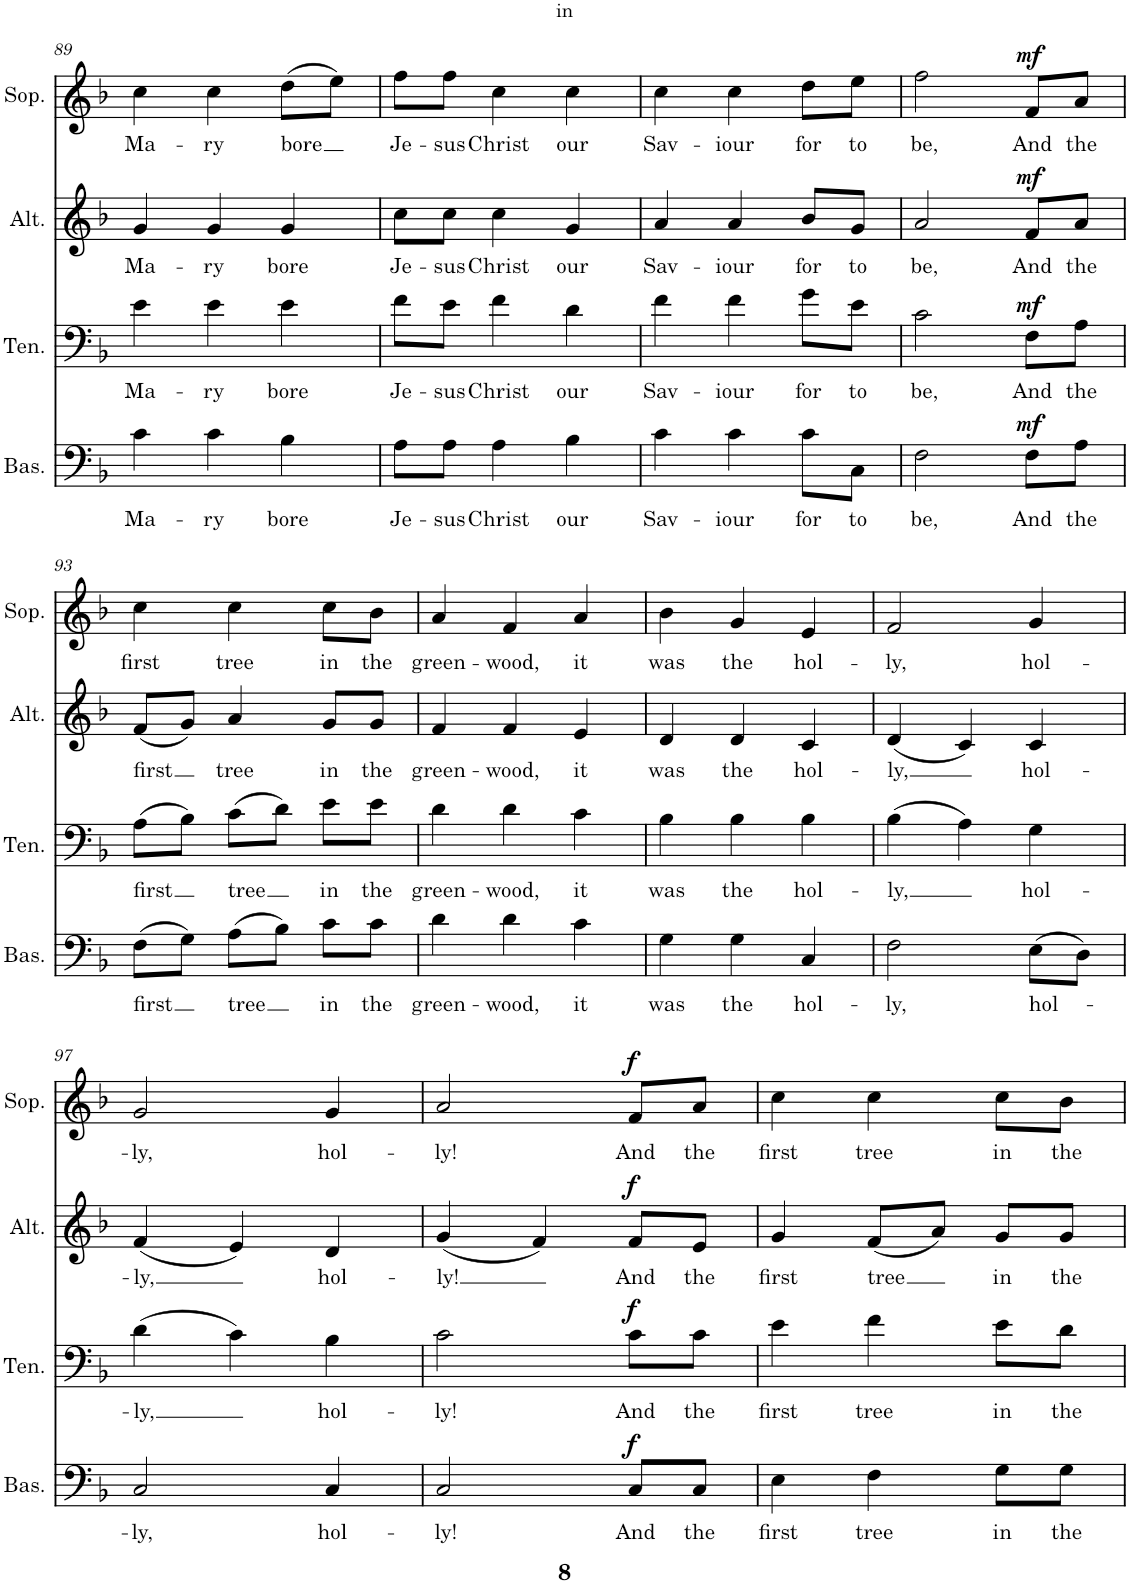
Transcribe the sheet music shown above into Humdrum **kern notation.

**kern	**text	**dynam	**kern	**text	**dynam	**kern	**text	**dynam	**kern	**text	**dynam
*part4	*part4	*part4	*part3	*part3	*part3	*part2	*part2	*part2	*part1	*part1	*part1
*staff4	*staff4	*staff4	*staff3	*staff3	*staff3	*staff2	*staff2	*staff2	*staff1	*staff1	*staff1
*I"Bass	*	*	*I"Tenor	*	*	*I"Alto	*	*	*I"Soprano	*	*
*I'Bas.	*	*	*I'Ten.	*	*	*I'Alt.	*	*	*I'Sop.	*	*
!!LO:PB:g=z
*clefF4	*	*	*clefF4	*	*	*clefG2	*	*	*clefG2	*	*
*k[b-]	*	*	*k[b-]	*	*	*k[b-]	*	*	*k[b-]	*	*
*M3/4	*	*	*M3/4	*	*	*M3/4	*	*	*M3/4	*	*
=89	=89	=89	=89	=89	=89	=89	=89	=89	=89	=89	=89
!	!LO:LY:b	!	!	!LO:LY:b	!	!	!LO:LY:b	!	!	!LO:LY:b	!
4c\	Ma-	.	4e\	Ma-	.	4g/	Ma-	.	4cc\	Ma-	.
!	!LO:LY:b	!	!	!LO:LY:b	!	!	!LO:LY:b	!	!	!LO:LY:b	!
4c\	-ry	.	4e\	-ry	.	4g/	-ry	.	4cc\	-ry	.
!	!LO:LY:b	!	!	!LO:LY:b	!	!	!LO:LY:b	!	!	!LO:LY:b	!
4B-\	bore	.	4e\	bore	.	4g/	bore	.	(8dd\L	bore	.
.	.	.	.	.	.	.	.	.	8ee\J)	.	.
=90	=90	=90	=90	=90	=90	=90	=90	=90	=90	=90	=90
!	!LO:LY:b	!	!	!LO:LY:b	!	!	!LO:LY:b	!	!	!LO:LY:b	!
8A\L	Je-	.	8f\L	Je-	.	8cc\L	Je-	.	8ff\L	Je-	.
!	!LO:LY:b	!	!	!LO:LY:b	!	!	!LO:LY:b	!	!	!LO:LY:b	!
8A\J	-sus	.	8e\J	-sus	.	8cc\J	-sus	.	8ff\J	-sus	.
!	!LO:LY:b	!	!	!LO:LY:b	!	!	!LO:LY:b	!	!	!LO:LY:b	!
4A\	Christ	.	4f\	Christ	.	4cc\	Christ	.	4cc\	Christ	.
!	!LO:LY:b	!	!	!LO:LY:b	!	!	!LO:LY:b	!	!	!LO:LY:b	!
4B-\	our	.	4d\	our	.	4g/	our	.	4cc\	our	.
=91	=91	=91	=91	=91	=91	=91	=91	=91	=91	=91	=91
!	!LO:LY:b	!	!	!LO:LY:b	!	!	!LO:LY:b	!	!	!LO:LY:b	!
4c\	Sav-	.	4f\	Sav-	.	4a/	Sav-	.	4cc\	Sav-	.
!	!LO:LY:b	!	!	!LO:LY:b	!	!	!LO:LY:b	!	!	!LO:LY:b	!
4c\	-iour	.	4f\	-iour	.	4a/	-iour	.	4cc\	-iour	.
!	!LO:LY:b	!	!	!LO:LY:b	!	!	!LO:LY:b	!	!	!LO:LY:b	!
8c\L	for	.	8g\L	for	.	8b-/L	for	.	8dd\L	for	.
!	!LO:LY:b	!	!	!LO:LY:b	!	!	!LO:LY:b	!	!	!LO:LY:b	!
8C\J	to	.	8e\J	to	.	8g/J	to	.	8ee\J	to	.
=92	=92	=92	=92	=92	=92	=92	=92	=92	=92	=92	=92
!	!LO:LY:b	!	!	!LO:LY:b	!	!	!LO:LY:b	!	!	!LO:LY:b	!
2F\	be,	.	2c\	be,	.	2a/	be,	.	2ff\	be,	.
!	!LO:LY:b	!LO:DY:a	!	!LO:LY:b	!LO:DY:a	!	!LO:LY:b	!LO:DY:a	!	!LO:LY:b	!LO:DY:a
8F\L	And	mf	8F\L	And	mf	8f/L	And	mf	8f/L	And	mf
!	!LO:LY:b	!	!	!LO:LY:b	!	!	!LO:LY:b	!	!	!LO:LY:b	!
8A\J	the	.	8A\J	the	.	8a/J	the	.	8a/J	the	.
!!LO:LB:g=z
=93	=93	=93	=93	=93	=93	=93	=93	=93	=93	=93	=93
!	!LO:LY:b	!	!	!LO:LY:b	!	!	!LO:LY:b	!	!	!LO:LY:b	!
(8F\L	first	.	(8A\L	first	.	(8f/L	first	.	4cc\	first	.
8G\J)	.	.	8B-\J)	.	.	8g/J)	.	.	.	.	.
!	!LO:LY:b	!	!	!LO:LY:b	!	!	!LO:LY:b	!	!	!LO:LY:b	!
(8A\L	tree	.	(8c\L	tree	.	4a/	tree	.	4cc\	tree	.
8B-\J)	.	.	8d\J)	.	.	.	.	.	.	.	.
!	!LO:LY:b	!	!	!LO:LY:b	!	!	!LO:LY:b	!	!	!LO:LY:b	!
8c\L	in	.	8e\L	in	.	8g/L	in	.	8cc\L	in	.
!	!LO:LY:b	!	!	!LO:LY:b	!	!	!LO:LY:b	!	!	!LO:LY:b	!
8c\J	the	.	8e\J	the	.	8g/J	the	.	8b-\J	the	.
=94	=94	=94	=94	=94	=94	=94	=94	=94	=94	=94	=94
!	!LO:LY:b	!	!	!LO:LY:b	!	!	!LO:LY:b	!	!	!LO:LY:b	!
4d\	green-	.	4d\	green-	.	4f/	green-	.	4a/	green-	.
!	!LO:LY:b	!	!	!LO:LY:b	!	!	!LO:LY:b	!	!	!LO:LY:b	!
4d\	-wood,	.	4d\	-wood,	.	4f/	-wood,	.	4f/	-wood,	.
!	!LO:LY:b	!	!	!LO:LY:b	!	!	!LO:LY:b	!	!	!LO:LY:b	!
4c\	it	.	4c\	it	.	4e/	it	.	4a/	it	.
=95	=95	=95	=95	=95	=95	=95	=95	=95	=95	=95	=95
!	!LO:LY:b	!	!	!LO:LY:b	!	!	!LO:LY:b	!	!	!LO:LY:b	!
4G\	was	.	4B-\	was	.	4d/	was	.	4b-\	was	.
!	!LO:LY:b	!	!	!LO:LY:b	!	!	!LO:LY:b	!	!	!LO:LY:b	!
4G\	the	.	4B-\	the	.	4d/	the	.	4g/	the	.
!	!LO:LY:b	!	!	!LO:LY:b	!	!	!LO:LY:b	!	!	!LO:LY:b	!
4C/	hol-	.	4B-\	hol-	.	4c/	hol-	.	4e/	hol-	.
=96	=96	=96	=96	=96	=96	=96	=96	=96	=96	=96	=96
!	!LO:LY:b	!	!	!LO:LY:b	!	!	!LO:LY:b	!	!	!LO:LY:b	!
2F\	-ly,	.	(4B-\	-ly,	.	(4d/	-ly,	.	2f/	-ly,	.
.	.	.	4A\)	.	.	4c/)	.	.	.	.	.
!	!LO:LY:b	!	!	!LO:LY:b	!	!	!LO:LY:b	!	!	!LO:LY:b	!
(8E\L	hol-	.	4G\	hol-	.	4c/	hol-	.	4g/	hol-	.
8D\J)	.	.	.	.	.	.	.	.	.	.	.
!!LO:LB:g=z
=97	=97	=97	=97	=97	=97	=97	=97	=97	=97	=97	=97
!	!LO:LY:b	!	!	!LO:LY:b	!	!	!LO:LY:b	!	!	!LO:LY:b	!
2C/	-ly,	.	(4d\	-ly,	.	(4f/	-ly,	.	2g/	-ly,	.
.	.	.	4c\)	.	.	4e/)	.	.	.	.	.
!	!LO:LY:b	!	!	!LO:LY:b	!	!	!LO:LY:b	!	!	!LO:LY:b	!
4C/	hol-	.	4B-\	hol-	.	4d/	hol-	.	4g/	hol-	.
=98	=98	=98	=98	=98	=98	=98	=98	=98	=98	=98	=98
!	!LO:LY:b	!	!	!LO:LY:b	!	!	!LO:LY:b	!	!	!LO:LY:b	!
2C/	-ly!	.	2c\	-ly!	.	(4g/	-ly!	.	2a/	-ly!	.
.	.	.	.	.	.	4f/)	.	.	.	.	.
!	!LO:LY:b	!LO:DY:a	!	!LO:LY:b	!LO:DY:a	!	!LO:LY:b	!LO:DY:a	!	!LO:LY:b	!LO:DY:a
8C/L	And	f	8c\L	And	f	8f/L	And	f	8f/L	And	f
!	!LO:LY:b	!	!	!LO:LY:b	!	!	!LO:LY:b	!	!	!LO:LY:b	!
8C/J	the	.	8c\J	the	.	8e/J	the	.	8a/J	the	.
=99	=99	=99	=99	=99	=99	=99	=99	=99	=99	=99	=99
!	!LO:LY:b	!	!	!LO:LY:b	!	!	!LO:LY:b	!	!	!LO:LY:b	!
4E\	first	.	4e\	first	.	4g/	first	.	4cc\	first	.
!	!LO:LY:b	!	!	!LO:LY:b	!	!	!LO:LY:b	!	!	!LO:LY:b	!
4F\	tree	.	4f\	tree	.	(8f/L	tree	.	4cc\	tree	.
.	.	.	.	.	.	8a/J)	.	.	.	.	.
!	!LO:LY:b	!	!	!LO:LY:b	!	!	!LO:LY:b	!	!	!LO:LY:b	!
8G\L	in	.	8e\L	in	.	8g/L	in	.	8cc\L	in	.
!	!LO:LY:b	!	!	!LO:LY:b	!	!	!LO:LY:b	!	!	!LO:LY:b	!
8G\J	the	.	8d\J	the	.	8g/J	the	.	8b-\J	the	.
=	=	=	=	=	=	=	=	=	=	=	=
*-	*-	*-	*-	*-	*-	*-	*-	*-	*-	*-	*-
